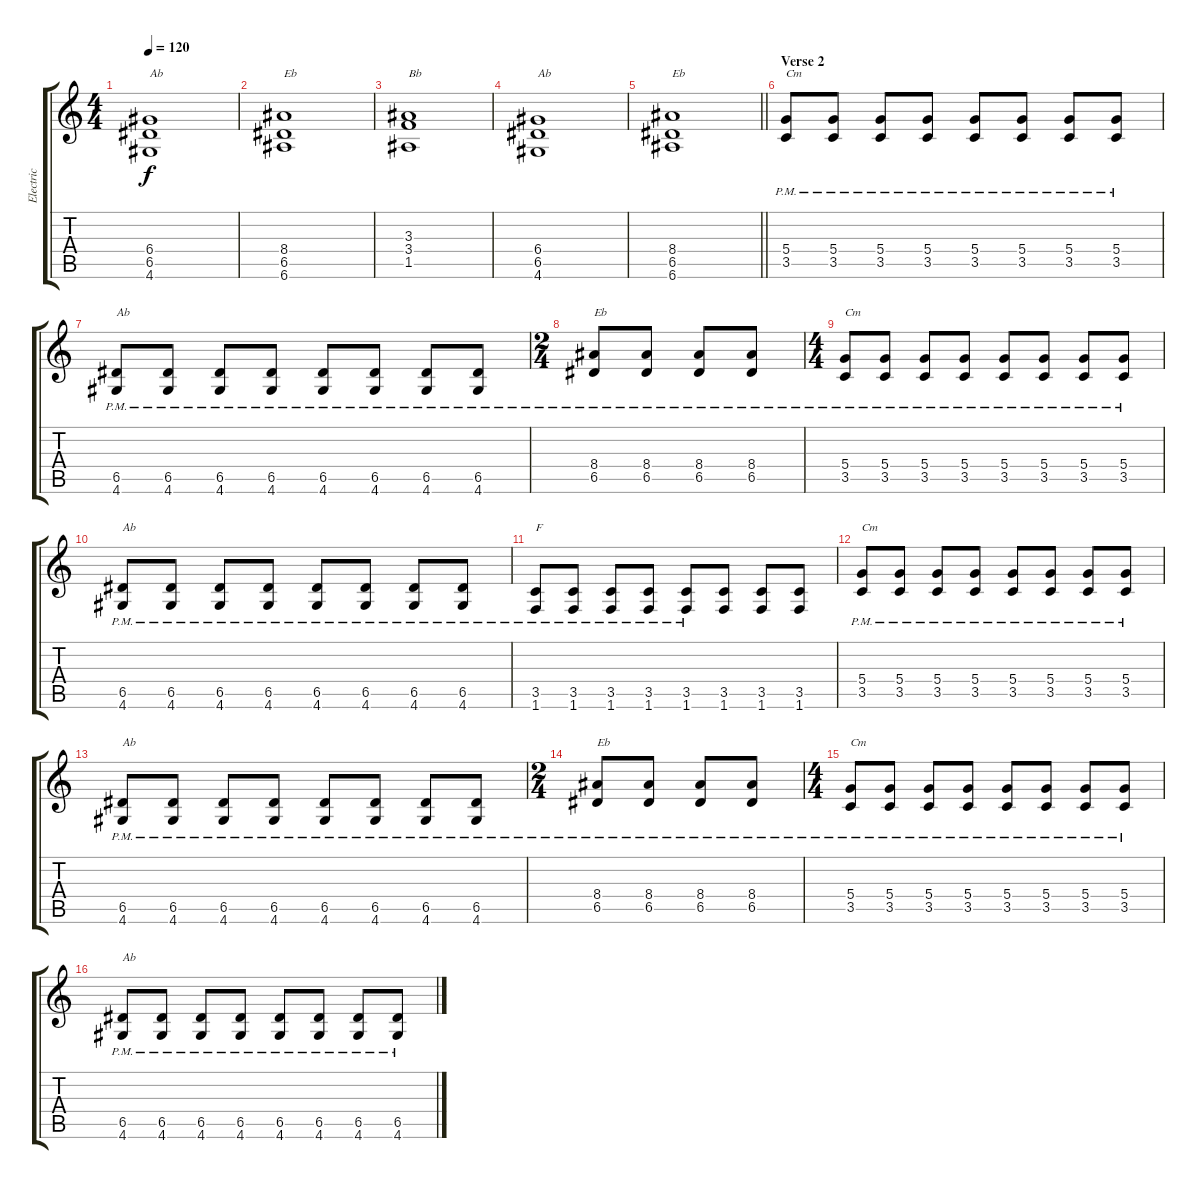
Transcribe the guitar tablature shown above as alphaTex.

\track ("Electric" "Electric") {instrument overdrivenguitar}
\staff {score tabs}
\tuning (E4 B3 G3 D3 A2 E2) {hide}
\ts (4 4)
\tempo 120
\clef g2
\ks c
(6.4 6.5 4.6).1{txt "Ab" dy f} |
(8.4 6.5 6.6).1{txt "Eb"} |
(3.3 3.4 1.5).1{txt "Bb"} |
(6.4 6.5 4.6).1{txt "Ab"} |
\barLineRight lightlight
(8.4 6.5 6.6).1{txt "Eb"} |
\section ("" "Verse 2")
(5.4{pm} 3.5{pm}).8{txt "Cm"} (5.4{pm} 3.5{pm}).8 (5.4{pm} 3.5{pm}).8 (5.4{pm} 3.5{pm}).8 (5.4{pm} 3.5{pm}).8 (5.4{pm} 3.5{pm}).8 (5.4{pm} 3.5{pm}).8 (5.4{pm} 3.5{pm}).8 |
(6.5{pm} 4.6{pm}).8{txt "Ab"} (6.5{pm} 4.6{pm}).8 (6.5{pm} 4.6{pm}).8 (6.5{pm} 4.6{pm}).8 (6.5{pm} 4.6{pm}).8 (6.5{pm} 4.6{pm}).8 (6.5{pm} 4.6{pm}).8 (6.5{pm} 4.6{pm}).8 |
\ts (2 4)
(8.4{pm} 6.5{pm}).8{txt "Eb"} (8.4{pm} 6.5{pm}).8 (8.4{pm} 6.5{pm}).8 (8.4{pm} 6.5{pm}).8 |
\ts (4 4)
(5.4{pm} 3.5{pm}).8{txt "Cm"} (5.4{pm} 3.5{pm}).8 (5.4{pm} 3.5{pm}).8 (5.4{pm} 3.5{pm}).8 (5.4{pm} 3.5{pm}).8 (5.4{pm} 3.5{pm}).8 (5.4{pm} 3.5{pm}).8 (5.4{pm} 3.5{pm}).8 |
(6.5{pm} 4.6{pm}).8{txt "Ab"} (6.5{pm} 4.6{pm}).8 (6.5{pm} 4.6{pm}).8 (6.5{pm} 4.6{pm}).8 (6.5{pm} 4.6{pm}).8 (6.5{pm} 4.6{pm}).8 (6.5{pm} 4.6{pm}).8 (6.5{pm} 4.6{pm}).8 |
(3.5{pm} 1.6{pm}).8{txt "F"} (3.5{pm} 1.6{pm}).8 (3.5{pm} 1.6{pm}).8 (3.5{pm} 1.6{pm}).8 (3.5{pm} 1.6{pm}).8 (3.5 1.6).8 (3.5 1.6).8 (3.5 1.6).8 |
(5.4{pm} 3.5{pm}).8{txt "Cm"} (5.4{pm} 3.5{pm}).8 (5.4{pm} 3.5{pm}).8 (5.4{pm} 3.5{pm}).8 (5.4{pm} 3.5{pm}).8 (5.4{pm} 3.5{pm}).8 (5.4{pm} 3.5{pm}).8 (5.4{pm} 3.5{pm}).8 |
(6.5{pm} 4.6{pm}).8{txt "Ab"} (6.5{pm} 4.6{pm}).8 (6.5{pm} 4.6{pm}).8 (6.5{pm} 4.6{pm}).8 (6.5{pm} 4.6{pm}).8 (6.5{pm} 4.6{pm}).8 (6.5{pm} 4.6{pm}).8 (6.5{pm} 4.6{pm}).8 |
\ts (2 4)
(8.4{pm} 6.5{pm}).8{txt "Eb"} (8.4{pm} 6.5{pm}).8 (8.4{pm} 6.5{pm}).8 (8.4{pm} 6.5{pm}).8 |
\ts (4 4)
(5.4{pm} 3.5{pm}).8{txt "Cm"} (5.4{pm} 3.5{pm}).8 (5.4{pm} 3.5{pm}).8 (5.4{pm} 3.5{pm}).8 (5.4{pm} 3.5{pm}).8 (5.4{pm} 3.5{pm}).8 (5.4{pm} 3.5{pm}).8 (5.4{pm} 3.5{pm}).8 |
(6.5{pm} 4.6{pm}).8{txt "Ab"} (6.5{pm} 4.6{pm}).8 (6.5{pm} 4.6{pm}).8 (6.5{pm} 4.6{pm}).8 (6.5{pm} 4.6{pm}).8 (6.5{pm} 4.6{pm}).8 (6.5{pm} 4.6{pm}).8 (6.5{pm} 4.6{pm}).8
